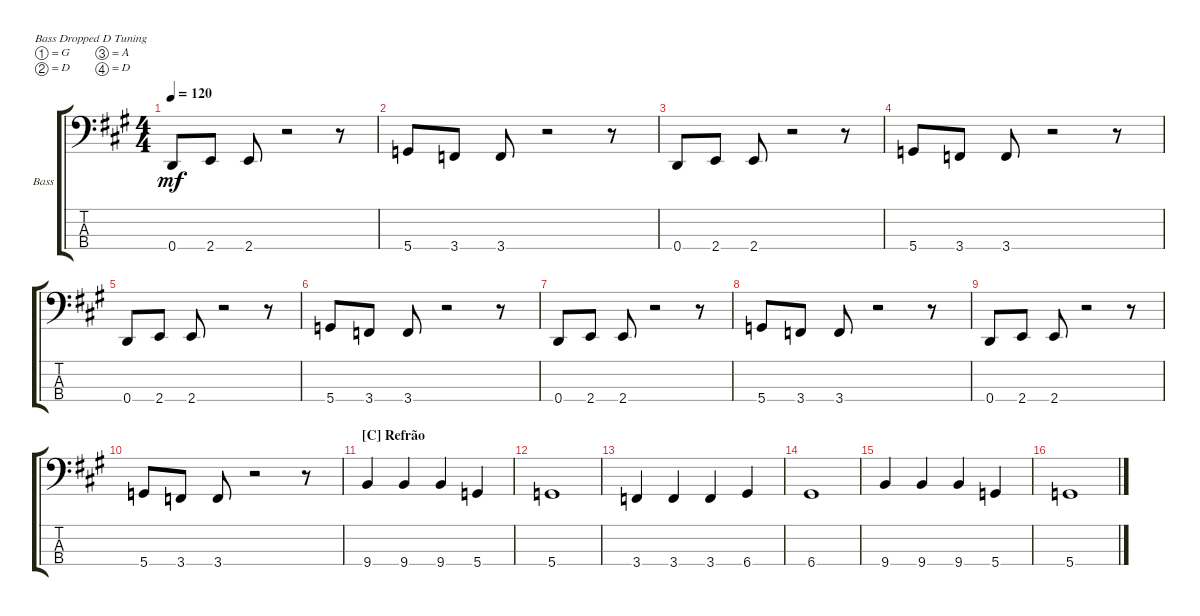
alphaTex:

\defaultSystemsLayout 4
\bracketExtendMode groupsimilarinstruments
\firstSystemTrackNameOrientation horizontal
\otherSystemsTrackNameOrientation horizontal
\track ("Baixo" "Bass") {multiBarRest instrument electricbassfinger}
\staff {score tabs}
\tuning (G2 D2 A1 D1)
\ts (4 4)
\tempo 120
\clef f4
\ks a
0.4.8{dy mf} 2.4.8 2.4.8 r.2 r.8 |
5.4.8 3.4.8 3.4.8 r.2 r.8 |
0.4.8 2.4.8 2.4.8 r.2 r.8 |
5.4.8 3.4.8 3.4.8 r.2 r.8 |
0.4.8 2.4.8 2.4.8 r.2 r.8 |
5.4.8 3.4.8 3.4.8 r.2 r.8 |
0.4.8 2.4.8 2.4.8 r.2 r.8 |
5.4.8 3.4.8 3.4.8 r.2 r.8 |
0.4.8 2.4.8 2.4.8 r.2 r.8 |
5.4.8 3.4.8 3.4.8 r.2 r.8 |
\section ("C" "Refrão")
9.4.4 9.4.4 9.4.4 5.4.4 |
5.4.1 |
3.4.4 3.4.4 3.4.4 6.4.4 |
6.4.1 |
9.4.4 9.4.4 9.4.4 5.4.4 |
5.4.1
